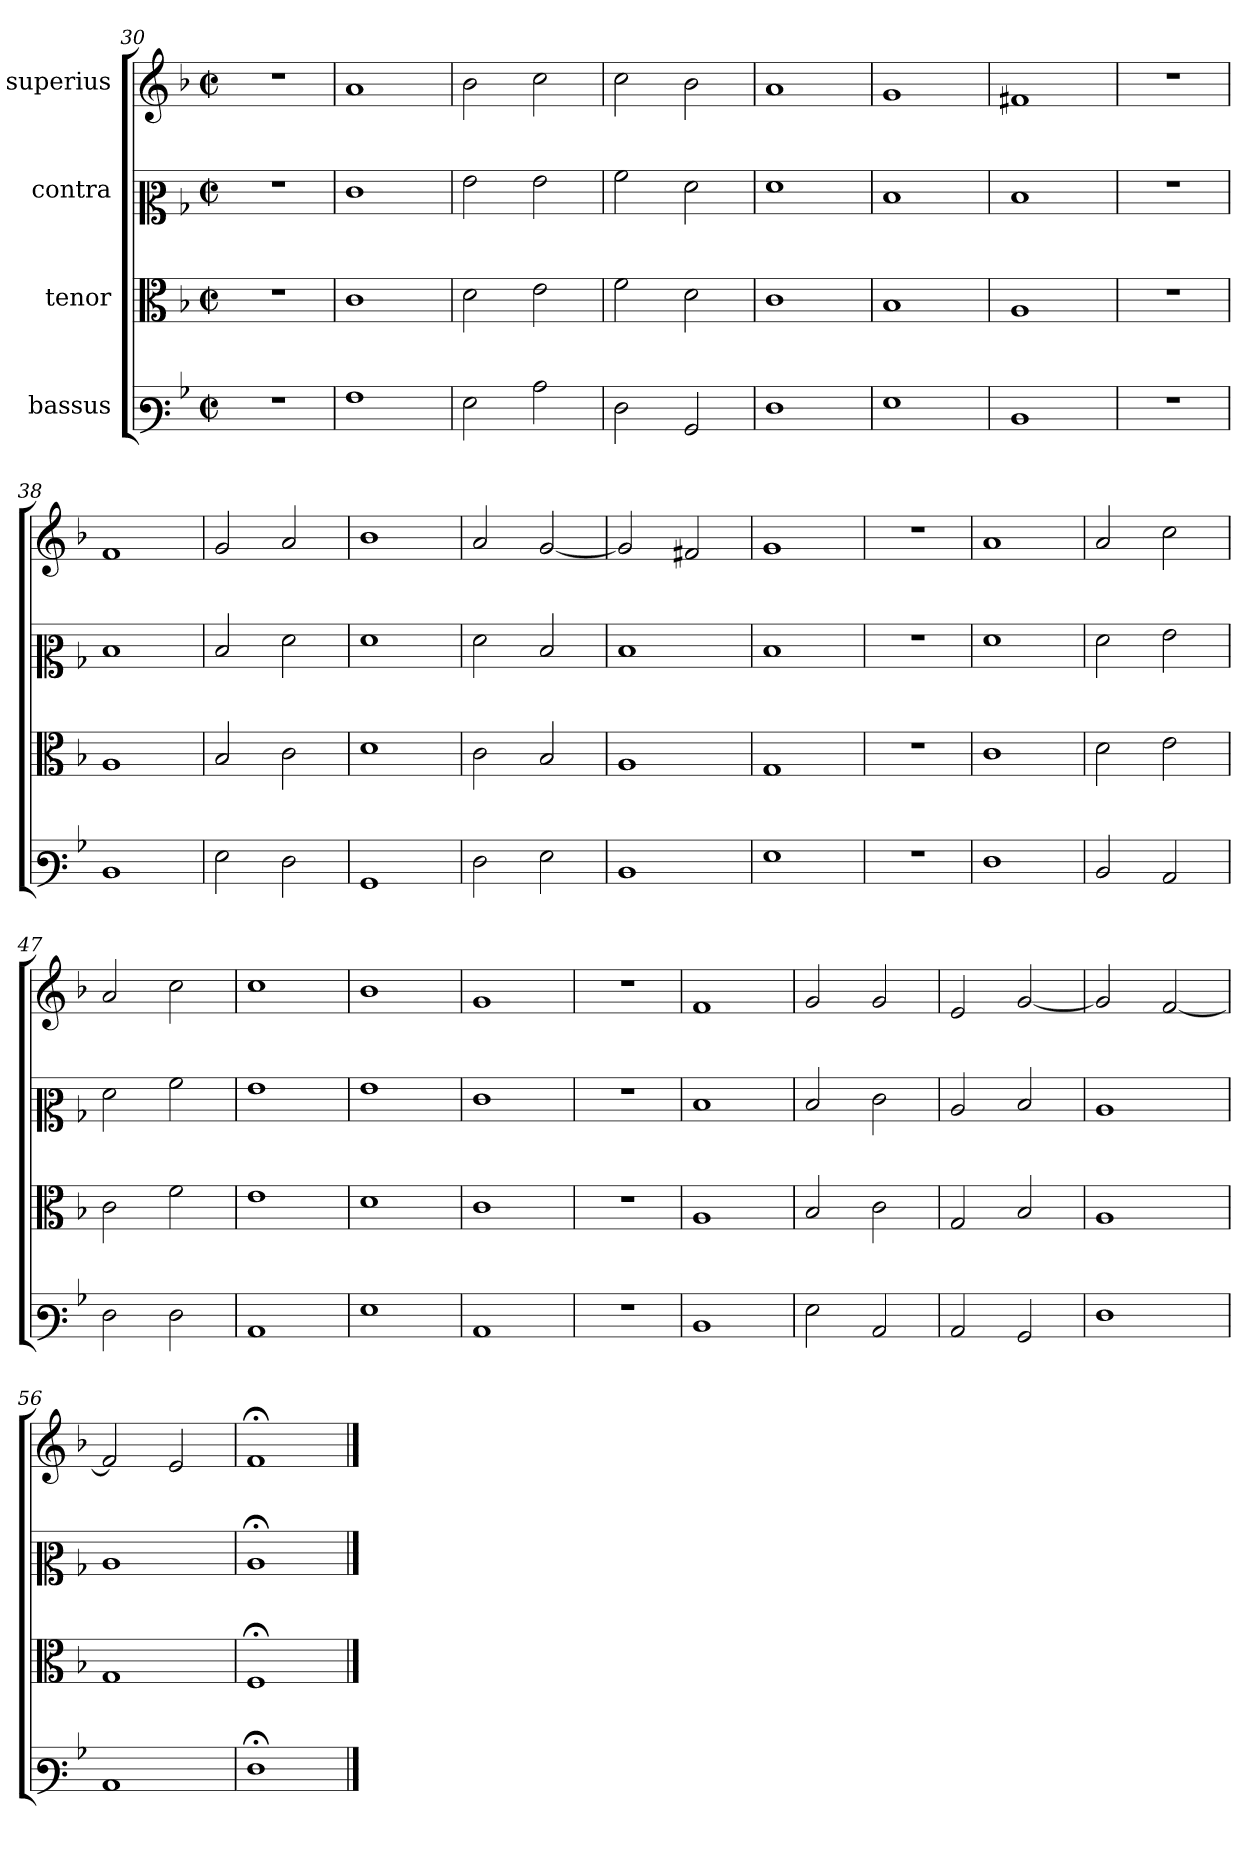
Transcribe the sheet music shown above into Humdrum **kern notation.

**kern	**kern	**kern	**kern
*part4	*part3	*part2	*part1
*staff4	*staff3	*staff2	*staff1
*I"bassus	*I"tenor	*I"contra	*I"superius
*clefF3	*clefC3	*clefC2	*clefG2
*k[b-]	*k[b-]	*k[b-]	*k[b-]
*M2/2	*M2/2	*M2/2	*M2/2
*met(c|)	*met(c|)	*met(c|)	*met(c|)
=30	=30	=30	=30
1r	1r	1r	1r
=31	=31	=31	=31
1A	1c	1e	1a
=32	=32	=32	=32
2G	2d	2g	2b-
2c	2e	2g	2cc
=33	=33	=33	=33
2F	2f	2a	2cc
2BB-	2d	2f	2b-
=34	=34	=34	=34
1F	1c	1f	1a
=35	=35	=35	=35
1G	1B-	1d	1g
=36	=36	=36	=36
1D	1A	1d	1f#X
=37	=37	=37	=37
1r	1r	1r	1r
=38	=38	=38	=38
1D	1A	1d	1f
=39	=39	=39	=39
2G	2B-	2d	2g
2F	2c	2f	2a
=40	=40	=40	=40
1BB-	1d	1f	1b-
=41	=41	=41	=41
2F	2c	2f	2a
2G	2B-	2d	[2g
=42	=42	=42	=42
1D	1A	1d	2g]
.	.	.	2f#X
=43	=43	=43	=43
1G	1G	1d	1g
=44	=44	=44	=44
1r	1r	1r	1r
=45	=45	=45	=45
1F	1c	1f	1a
=46	=46	=46	=46
2D	2d	2f	2a
2C	2e	2g	2cc
=47	=47	=47	=47
2F	2c	2f	2a
2F	2f	2a	2cc
=48	=48	=48	=48
1C	1e	1g	1cc
=49	=49	=49	=49
1G	1d	1g	1b-
=50	=50	=50	=50
1C	1c	1e	1g
=51	=51	=51	=51
1r	1r	1r	1r
=52	=52	=52	=52
1D	1A	1d	1f
=53	=53	=53	=53
2G	2B-	2d	2g
2C	2c	2e	2g
=54	=54	=54	=54
2C	2G	2c	2e
2BB-	2B-	2d	[2g
=55	=55	=55	=55
1F	1A	1c	2g]
.	.	.	[2f
=56	=56	=56	=56
1C	1G	1c	2f]
.	.	.	2e
=57	=57	=57	=57
1F;	1F;	1c;	1f;
==	==	==	==
*-	*-	*-	*-
